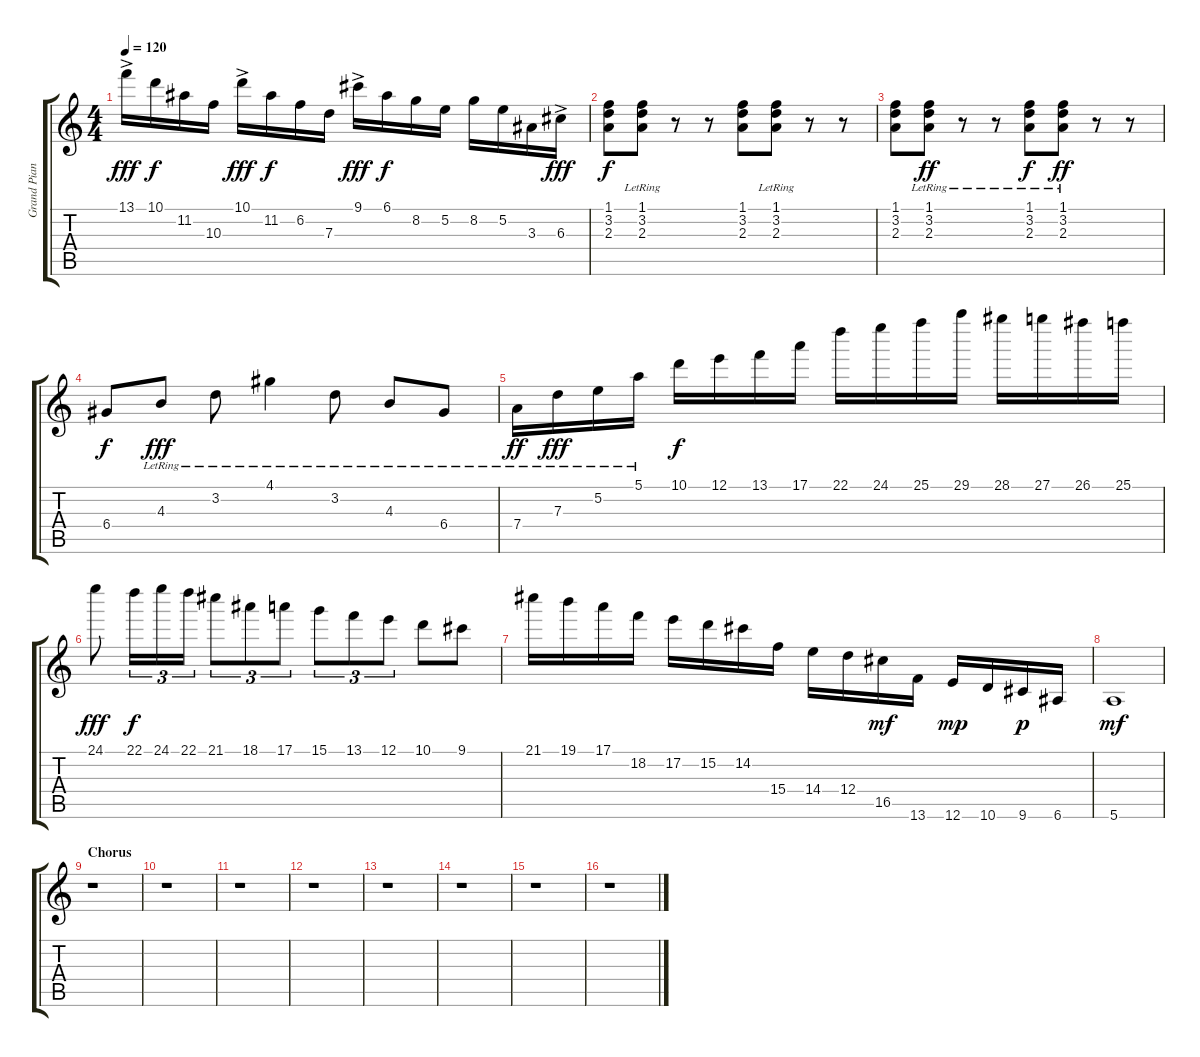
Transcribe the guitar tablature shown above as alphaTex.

\track ("Grand Piano (R. Hand)" "Grand Pian") {instrument acousticgrandpiano}
\staff {score tabs}
\tuning (E5 B4 G4 D4 A3 E3) {hide}
\ts (4 4)
\tempo 120
\clef g2
\ks c
13.1{ac}.16{dy fff} 10.1.16{dy f} 11.2.16 10.3.16 10.1{ac}.16{dy fff} 11.2.16{dy f} 6.2.16 7.3.16 9.1{ac}.16{dy fff} 6.1.16{dy f} 8.2.16 5.2.16 8.2.16 5.2.16 3.3.16 6.3{ac}.16{dy fff} |
(1.1 3.2 2.3).8{dy f} (1.1 3.2 2.3{lr}).8 r.8 r.8 (1.1 3.2 2.3).8 (1.1 3.2{lr} 2.3).8 r.8 r.8 |
(1.1 3.2 2.3).8 (1.1 3.2{lr} 2.3).8{dy ff} r.8 r.8 (1.1 3.2 2.3{lr}).8{dy f} (1.1 3.2{lr} 2.3).8{dy ff} r.8 r.8 |
6.4.8{dy f} 4.3{lr}.8{dy fff} 3.2{lr}.8 4.1{lr}.4 3.2{lr}.8 4.3{lr}.8 6.4{lr}.8 |
7.4{lr}.16{dy ff} 7.3{lr}.16{dy fff} 5.2{lr}.16 5.1{lr}.16 10.1.16{dy f} 12.1.16 13.1.16 17.1.16 22.1.16 24.1.16 25.1.16 29.1.16 28.1.16 27.1.16 26.1.16 25.1.16 |
24.1.8{dy fff} 22.1.16{tu (3 2) dy f} 24.1.16{tu (3 2)} 22.1.16{tu (3 2)} 21.1.8{tu (3 2)} 18.1.8{tu (3 2)} 17.1.8{tu (3 2)} 15.1.8{tu (3 2)} 13.1.8{tu (3 2)} 12.1.8{tu (3 2)} 10.1.8 9.1.8 |
21.1.16 19.1.16 17.1.16 18.2.16 17.2.16 15.2.16 14.2.16 15.4.16 14.4.16 12.4.16 16.5.16{dy mf} 13.6.16 12.6.16{dy mp} 10.6.16 9.6.16{dy p} 6.6.16 |
5.6.1{dy mf} |
\section ("" "Chorus")
r.1 |
r.1 |
r.1 |
r.1 |
r.1 |
r.1 |
r.1 |
r.1
